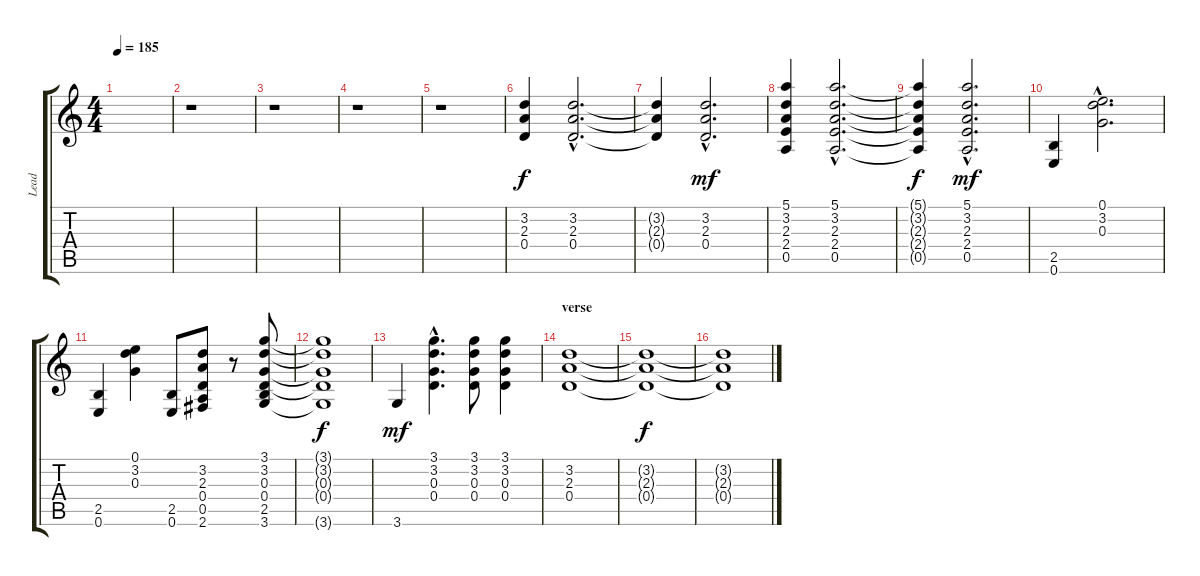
\track ("Lead" "Lead") {instrument distortionguitar}
\staff {score tabs}
\tuning (E4 B3 G3 D3 A2 E2) {hide}
\ts (4 4)
\tempo 185
\clef g2
\ks c
|
r.1 |
r.1 |
r.1 |
r.1 |
(3.2 2.3 0.4).4 (3.2{hac} 2.3{hac} 0.4{hac}).2{d} |
(3.2{t} 2.3{t} 0.4{t}).4{dy f} (3.2{hac} 2.3{hac} 0.4{hac}).2{d dy mf} |
(5.1 3.2 2.3 2.4 0.5).4 (5.1{hac} 3.2{hac} 2.3{hac} 2.4{hac} 0.5{hac}).2{d} |
(5.1{t} 3.2{t} 2.3{t} 2.4{t} 0.5{t}).4{dy f} (5.1{hac} 3.2{hac} 2.3{hac} 2.4{hac} 0.5{hac}).2{d dy mf} |
(2.5 0.6).4 (0.1{hac} 3.2{hac} 0.3{hac}).2{d} |
(2.5 0.6).4 (0.1 3.2 0.3).4 (2.5 0.6).8 (3.2 2.3 0.4 0.5 2.6).8 r.8 (3.1 3.2 0.3 0.4 2.5 3.6).8 |
(3.1{t} 3.2{t} 0.3{t} 0.4{t} 3.6{t}).1{dy f} |
3.6.4{dy mf} (3.1{hac} 3.2{hac} 0.3{hac} 0.4{hac}).4{d} (3.1 3.2 0.3 0.4).8 (3.1 3.2 0.3 0.4).4 |
\section ("" "verse")
(3.2 2.3 0.4).1 |
(3.2{t} 2.3{t} 0.4{t}).1{dy f} |
(3.2{t} 2.3{t} 0.4{t}).1
